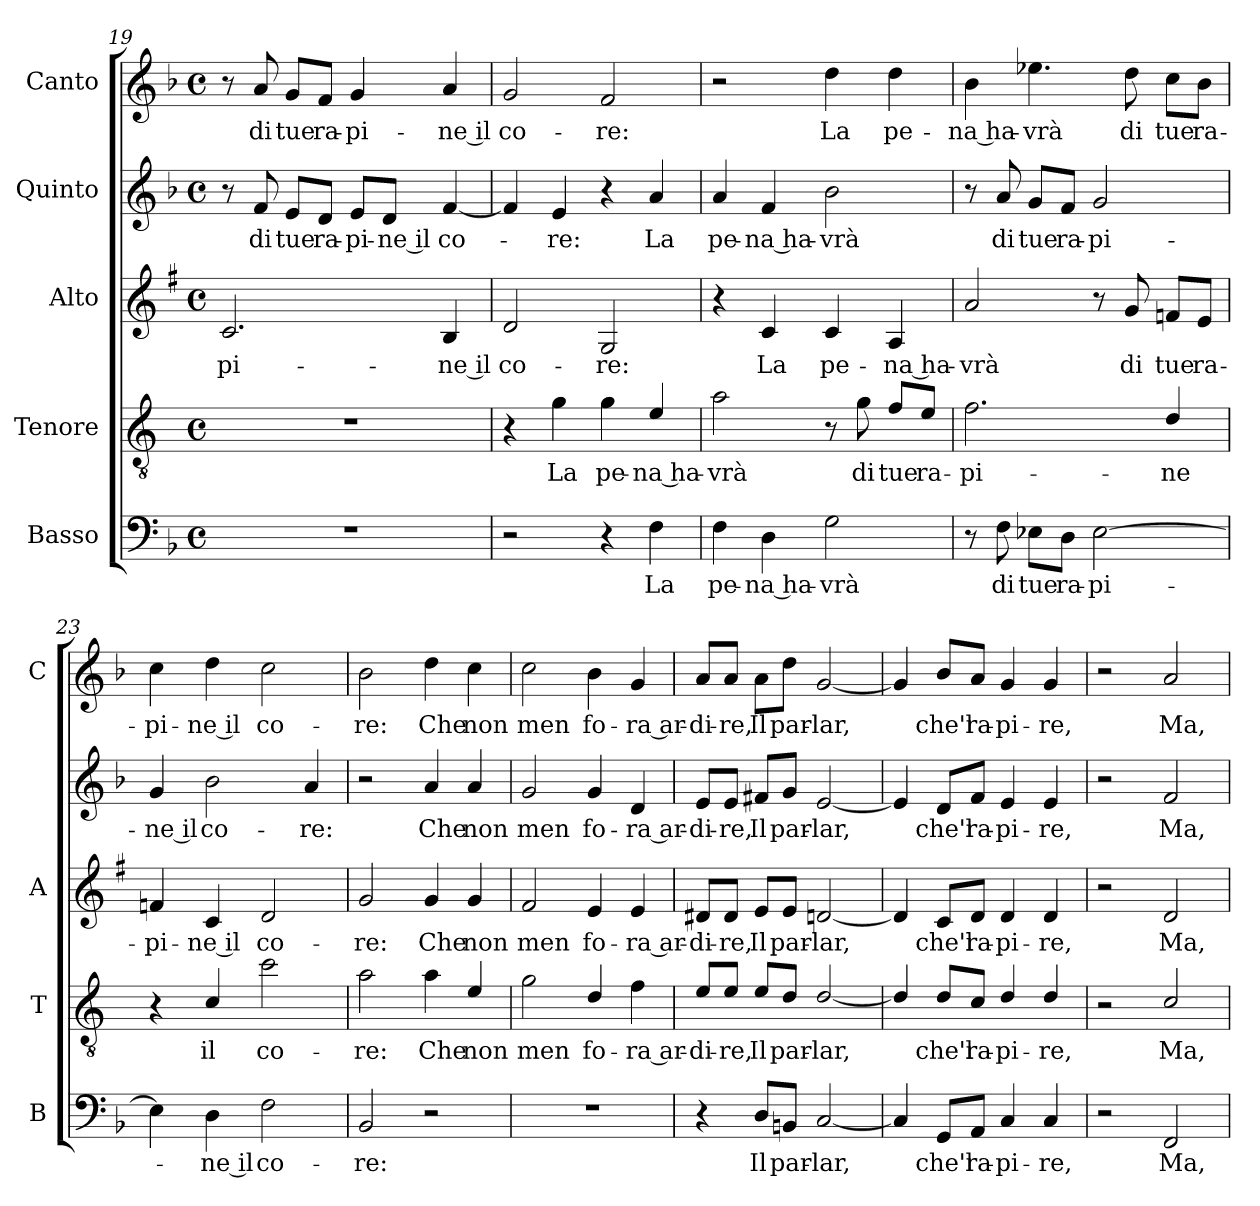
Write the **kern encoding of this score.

**kern	**text	**kern	**text	**kern	**text	**kern	**text	**kern	**text
*part5	*part5	*part4	*part4	*part3	*part3	*part2	*part2	*part1	*part1
*staff5	*staff5	*staff4	*staff4	*staff3	*staff3	*staff2	*staff2	*staff1	*staff1
*I"Basso	*	*I"Tenore	*	*I"Alto	*	*I"Quinto	*	*I"Canto	*
*I'B	*	*I'T	*	*I'A	*	*	*	*I'C	*
*clefF4	*	*clefGv2	*	*clefG2	*	*clefG2	*	*clefG2	*
*	*	*ITrd4c7	*	*ITrd1c2	*	*	*	*	*
*k[b-]	*	*k[b-]	*	*k[b-]	*	*k[b-]	*	*k[b-]	*
*F:	*	*F:	*	*F:	*	*F:	*	*F:	*
*M4/4	*	*M4/4	*	*M4/4	*	*M4/4	*	*M4/4	*
*met(c)	*	*met(c)	*	*met(c)	*	*met(c)	*	*met(c)	*
=19	=19	=19	=19	=19	=19	=19	=19	=19	=19
!	!	!	!	!	!LO:LY:b	!	!	!	!
1r	.	1r	.	2.B-/	-pi-	8r	.	8r	.
!	!	!	!	!	!	!	!LO:LY:b	!	!LO:LY:b
.	.	.	.	.	.	8f/	di	8a/	di
!	!	!	!	!	!	!	!LO:LY:b	!	!LO:LY:b
.	.	.	.	.	.	8e/L	tue	8g/L	tue
!	!	!	!	!	!	!	!LO:LY:b	!	!LO:LY:b
.	.	.	.	.	.	8d/J	ra-	8f/J	ra-
!	!	!	!	!	!	!	!LO:LY:b	!	!LO:LY:b
.	.	.	.	.	.	8e/L	-pi-	4g/	-pi-
!	!	!	!	!	!	!	!LO:LY:b	!	!
.	.	.	.	.	.	8d/J	-ne il	.	.
!	!	!	!	!	!LO:LY:b	!	!LO:LY:b	!	!LO:LY:b
.	.	.	.	4A/	-ne il	[4f/	co-	4a/	-ne il
=20	=20	=20	=20	=20	=20	=20	=20	=20	=20
!	!	!	!	!	!LO:LY:b	!	!	!	!LO:LY:b
2r	.	4r	.	2c/	co-	4f/]	.	2g/	co-
!	!	!	!LO:LY:b	!	!	!	!LO:LY:b	!	!
.	.	4c\	La	.	.	4e/	-re:	.	.
!	!	!	!LO:LY:b	!	!LO:LY:b	!	!	!	!LO:LY:b
4r	.	4c\	pe-	2F/	-re:	4r	.	2f/	-re:
!	!LO:LY:b	!	!LO:LY:b	!	!	!	!LO:LY:b	!	!
4F\	La	4A/	-na ha-	.	.	4a/	La	.	.
=21	=21	=21	=21	=21	=21	=21	=21	=21	=21
!	!LO:LY:b	!	!LO:LY:b	!	!	!	!LO:LY:b	!	!
4F\	pe-	2d\	-vrà	4r	.	4a/	pe-	2r	.
!	!LO:LY:b	!	!	!	!LO:LY:b	!	!LO:LY:b	!	!
4D\	-na ha-	.	.	4B-/	La	4f/	-na ha-	.	.
!	!LO:LY:b	!	!	!	!LO:LY:b	!	!LO:LY:b	!	!LO:LY:b
2G\	-vrà	8r	.	4B-/	pe-	2b-\	-vrà	4dd\	La
!	!	!	!LO:LY:b	!	!	!	!	!	!
.	.	8c\	di	.	.	.	.	.	.
!	!	!	!LO:LY:b	!	!LO:LY:b	!	!	!	!LO:LY:b
.	.	8B-/L	tue	4G/	-na ha-	.	.	4dd\	pe-
!	!	!	!LO:LY:b	!	!	!	!	!	!
.	.	8A/J	ra-	.	.	.	.	.	.
=22	=22	=22	=22	=22	=22	=22	=22	=22	=22
!	!	!	!LO:LY:b	!	!LO:LY:b	!	!	!	!LO:LY:b
8r	.	2.B-\	-pi-	2g/	-vrà	8r	.	4b-\	-na ha-
!	!LO:LY:b	!	!	!	!	!	!LO:LY:b	!	!
8F\	di	.	.	.	.	8a/	di	.	.
!	!LO:LY:b	!	!	!	!	!	!LO:LY:b	!	!LO:LY:b
8E-X\L	tue	.	.	.	.	8g/L	tue	4.ee-X\	-vrà
!	!LO:LY:b	!	!	!	!	!	!LO:LY:b	!	!
8D\J	ra-	.	.	.	.	8f/J	ra-	.	.
!	!LO:LY:b	!	!	!	!	!	!LO:LY:b	!	!
[2E-\	-pi-	.	.	8r	.	2g/	-pi-	.	.
!	!	!	!	!	!LO:LY:b	!	!	!	!LO:LY:b
.	.	.	.	8f/	di	.	.	8dd\	di
!	!	!	!LO:LY:b	!	!LO:LY:b	!	!	!	!LO:LY:b
.	.	4G/	-ne	8e-X/L	tue	.	.	8cc\L	tue
!	!	!	!	!	!LO:LY:b	!	!	!	!LO:LY:b
.	.	.	.	8d/J	ra-	.	.	8b-\J	ra-
!!LO:PB:g=z
=23	=23	=23	=23	=23	=23	=23	=23	=23	=23
!	!	!	!	!	!LO:LY:b	!	!LO:LY:b	!	!LO:LY:b
4E-\]	.	4r	.	4e-X/	-pi-	4g/	-ne il	4cc\	-pi-
!	!LO:LY:b	!	!LO:LY:b	!	!LO:LY:b	!	!LO:LY:b	!	!LO:LY:b
4D\	-ne il	4F/	il	4B-/	-ne il	2b-\	co-	4dd\	-ne il
!	!LO:LY:b	!	!LO:LY:b	!	!LO:LY:b	!	!	!	!LO:LY:b
2F\	co-	2f\	co-	2c/	co-	.	.	2cc\	co-
!	!	!	!	!	!	!	!LO:LY:b	!	!
.	.	.	.	.	.	4a/	-re:	.	.
=24	=24	=24	=24	=24	=24	=24	=24	=24	=24
!	!LO:LY:b	!	!LO:LY:b	!	!LO:LY:b	!	!	!	!LO:LY:b
2BB-/	-re:	2d\	-re:	2f/	-re:	2r	.	2b-\	-re:
!	!	!	!LO:LY:b	!	!LO:LY:b	!	!LO:LY:b	!	!LO:LY:b
2r	.	4d\	Che	4f/	Che	4a/	Che	4dd\	Che
!	!	!	!LO:LY:b	!	!LO:LY:b	!	!LO:LY:b	!	!LO:LY:b
.	.	4A/	non	4f/	non	4a/	non	4cc\	non
=25	=25	=25	=25	=25	=25	=25	=25	=25	=25
!	!	!	!LO:LY:b	!	!LO:LY:b	!	!LO:LY:b	!	!LO:LY:b
1r	.	2c\	men	2e/	men	2g/	men	2cc\	men
!	!	!	!LO:LY:b	!	!LO:LY:b	!	!LO:LY:b	!	!LO:LY:b
.	.	4G/	fo-	4d/	fo-	4g/	fo-	4b-\	fo-
!	!	!	!LO:LY:b	!	!LO:LY:b	!	!LO:LY:b	!	!LO:LY:b
.	.	4B-\	-ra ar-	4d/	-ra ar-	4d/	-ra ar-	4g/	-ra ar-
=26	=26	=26	=26	=26	=26	=26	=26	=26	=26
!	!	!	!LO:LY:b	!	!LO:LY:b	!	!LO:LY:b	!	!LO:LY:b
4r	.	8A/L	-di-	8c#X/L	-di-	8e/L	-di-	8a/L	-di-
!	!	!	!LO:LY:b	!	!LO:LY:b	!	!LO:LY:b	!	!LO:LY:b
.	.	8A/J	-re,	8c#/J	-re,	8e/J	-re,	8a/J	-re,
!	!LO:LY:b	!	!LO:LY:b	!	!LO:LY:b	!	!LO:LY:b	!	!LO:LY:b
8D/L	Il	8A/L	Il	8d/L	Il	8f#X/L	Il	8a\L	Il
!	!LO:LY:b	!	!LO:LY:b	!	!LO:LY:b	!	!LO:LY:b	!	!LO:LY:b
8BBn/J	par-	8G/J	par-	8d/J	par-	8g/J	par-	8dd\J	par-
!	!LO:LY:b	!	!LO:LY:b	!	!LO:LY:b	!	!LO:LY:b	!	!LO:LY:b
[2C/	-lar,	[2G/	-lar,	[2cn/	-lar,	[2e/	-lar,	[2g/	-lar,
=27	=27	=27	=27	=27	=27	=27	=27	=27	=27
4C/]	.	4G/]	.	4c/]	.	4e/]	.	4g/]	.
!	!LO:LY:b	!	!LO:LY:b	!	!LO:LY:b	!	!LO:LY:b	!	!LO:LY:b
8GG/L	che'l	8G/L	che'l	8B-/L	che'l	8d/L	che'l	8b-/L	che'l
!	!LO:LY:b	!	!LO:LY:b	!	!LO:LY:b	!	!LO:LY:b	!	!LO:LY:b
8AA/J	ra-	8F/J	ra-	8c/J	ra-	8f/J	ra-	8a/J	ra-
!	!LO:LY:b	!	!LO:LY:b	!	!LO:LY:b	!	!LO:LY:b	!	!LO:LY:b
4C/	-pi-	4G/	-pi-	4c/	-pi-	4e/	-pi-	4g/	-pi-
!	!LO:LY:b	!	!LO:LY:b	!	!LO:LY:b	!	!LO:LY:b	!	!LO:LY:b
4C/	-re,	4G/	-re,	4c/	-re,	4e/	-re,	4g/	-re,
=28	=28	=28	=28	=28	=28	=28	=28	=28	=28
2r	.	2r	.	2r	.	2r	.	2r	.
!	!LO:LY:b	!	!LO:LY:b	!	!LO:LY:b	!	!LO:LY:b	!	!LO:LY:b
2FF/	Ma,	2F/	Ma,	2c/	Ma,	2f/	Ma,	2a/	Ma,
=	=	=	=	=	=	=	=	=	=
*-	*-	*-	*-	*-	*-	*-	*-	*-	*-
